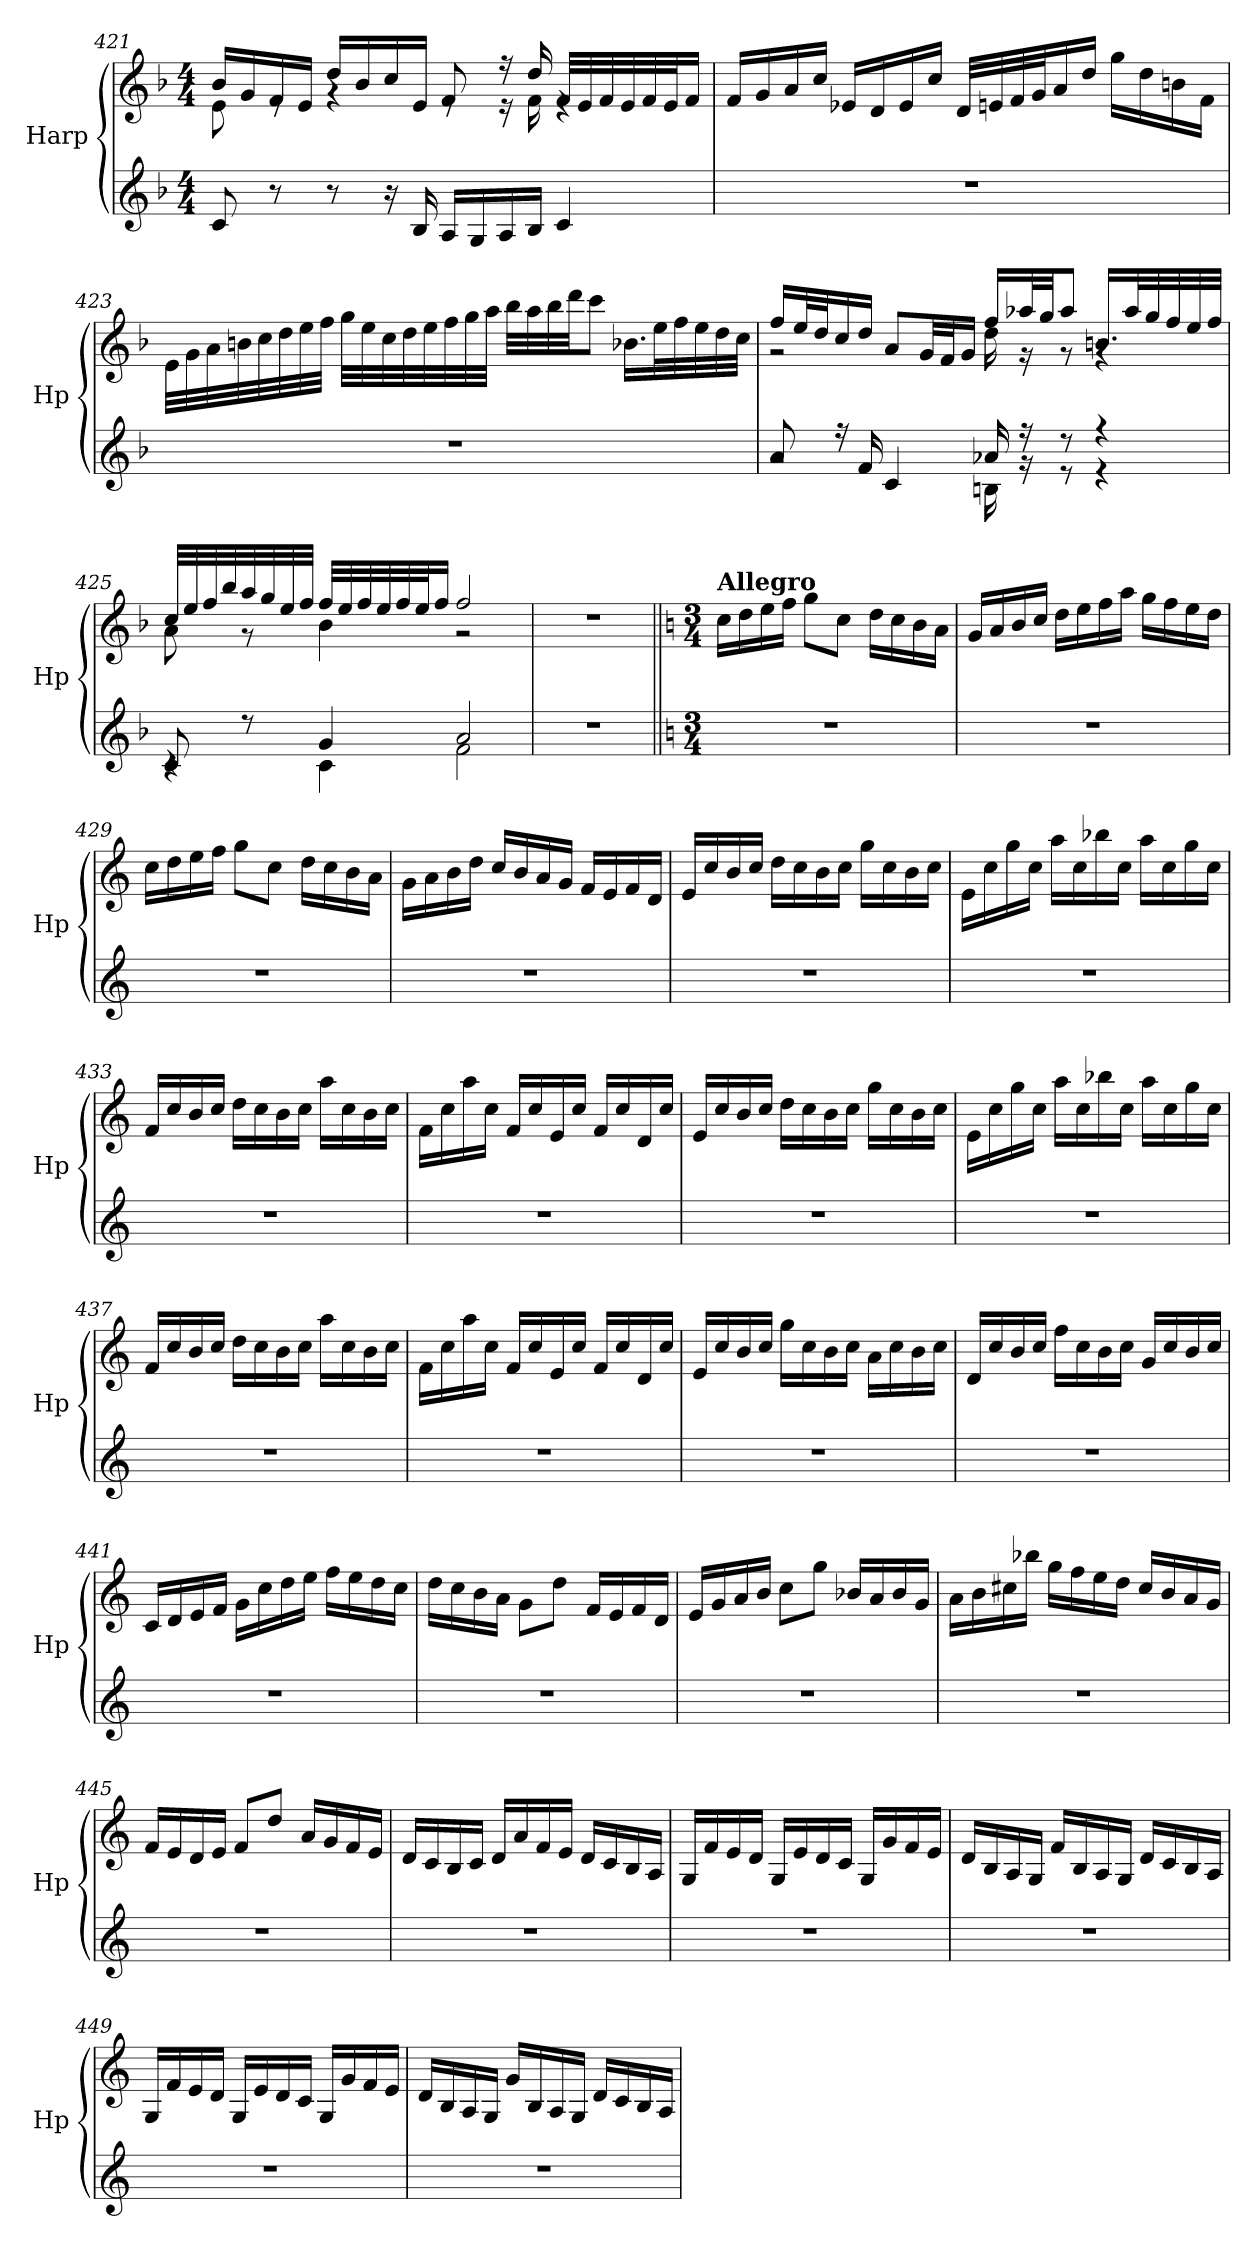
**kern	**kern
*part1	*part1
*staff2	*staff1
*I"Harp	*
*I'Hp	*
!!LO:LB:g=z
*clefG2	*clefG2
*k[b-]	*k[b-]
*M4/4	*M4/4
=421	=421
*	*^
8c/	16b-/LL	8e\
.	16g/	.
8r	16f/	8re
.	16e/JJ	.
8r	16dd/LL	4rg
.	16b-/	.
16r	16cc/	.
16B-/	16e/JJ	.
16A/LL	8f/	8re
16G/	.	.
16A/	16r	16re
16B-/JJ	16dd/	16f\
4c/	32f/LLL	4re
.	32e/	.
.	32f/	.
.	32e/	.
.	32f/	.
.	32e/J	.
.	16f/JJ	.
*	*v	*v
=422	=422
1r	16f/LL
.	16g/
.	16a/
.	16cc/JJ
.	16e-X/LL
.	16d/
.	16e-/
.	16cc/JJ
.	32d/LLL
.	32en/
.	32f/
.	32g/J
.	16a/
.	16dd/JJ
.	16gg\LL
.	16dd\
.	16bn\
.	16f\JJ
!!LO:LB:g=z
=423	=423
1r	32e\LLL
.	32g\
.	32a\
.	32bn\
.	32cc\
.	32dd\
.	32ee\
.	32ff\JJJ
.	32gg\LLL
.	32ee\
.	32cc\
.	32dd\
.	32ee\
.	32ff\
.	32gg\
.	32aa\JJJ
.	32bb-\LLL
.	32aa\
.	32bb-\
.	32ddd\JJ
.	8ccc\J
.	16.b-X\LL
.	32ee\L
.	32ff\
.	32ee\
.	32dd\
.	32cc\JJJ
!!LO:LB:g=z
=424	=424
*^	*^
8a/	2rg	16ff/LL	2rg
.	.	32ee/L	.
.	.	32dd/J	.
16r	.	16cc/	.
16f/	.	16dd/JJ	.
4c/	.	8a/L	.
.	.	32g/LL	.
.	.	32f/J	.
.	.	16g/JJ	.
16a-X/	16Bn\	16ff/LL	16dd\
16r	16rg	32aa-X/L	16r
.	.	32gg/JJ	.
8r	8re	8aa-/J	8rg
4r	4re	16.bn/LL	4rg
.	.	32aa-/L	.
.	.	32gg/	.
.	.	32ff/	.
.	.	32ee/	.
.	.	32ff/JJJ	.
=425	=425	=425	=425
8c/	4rc	32cc/LLL	8a\
.	.	32ee/	.
.	.	32ff/	.
.	.	32bb-/	.
8r	.	32aa/	8r
.	.	32gg/	.
.	.	32ee/	.
.	.	32ff/JJJ	.
4g/	4c\	32ff/LLL	4b-\
.	.	32ee/	.
.	.	32ff/	.
.	.	32ee/	.
.	.	32ff/	.
.	.	32ee/J	.
.	.	16ff/JJ	.
2a/	2f\	2ff/	2r
*v	*v	*	*
*	*v	*v
=426	=426
1r	1r
!!LO:PB:g=z
=427||	=427||
*k[]	*k[]
*M3/4	*M3/4
!	!LO:TX:a:B:t=Allegro
2.r	16cc\LL
.	16dd\
.	16ee\
.	16ff\JJ
.	8gg\L
.	8cc\J
.	16dd\LL
.	16cc\
.	16b\
.	16a\JJ
=428	=428
2.r	16g/LL
.	16a/
.	16b/
.	16cc/JJ
.	16dd\LL
.	16ee\
.	16ff\
.	16aa\JJ
.	16gg\LL
.	16ff\
.	16ee\
.	16dd\JJ
=429	=429
2.r	16cc\LL
.	16dd\
.	16ee\
.	16ff\JJ
.	8gg\L
.	8cc\J
.	16dd\LL
.	16cc\
.	16b\
.	16a\JJ
=430	=430
2.r	16g\LL
.	16a\
.	16b\
.	16dd\JJ
.	16cc/LL
.	16b/
.	16a/
.	16g/JJ
.	16f/LL
.	16e/
.	16f/
.	16d/JJ
!!LO:LB:g=z
=431	=431
2.r	16e/LL
.	16cc/
.	16b/
.	16cc/JJ
.	16dd\LL
.	16cc\
.	16b\
.	16cc\JJ
.	16gg\LL
.	16cc\
.	16b\
.	16cc\JJ
=432	=432
2.r	16e\LL
.	16cc\
.	16gg\
.	16cc\JJ
.	16aa\LL
.	16cc\
.	16bb-X\
.	16cc\JJ
.	16aa\LL
.	16cc\
.	16gg\
.	16cc\JJ
=433	=433
2.r	16f/LL
.	16cc/
.	16b/
.	16cc/JJ
.	16dd\LL
.	16cc\
.	16b\
.	16cc\JJ
.	16aa\LL
.	16cc\
.	16b\
.	16cc\JJ
=434	=434
2.r	16f\LL
.	16cc\
.	16aa\
.	16cc\JJ
.	16f/LL
.	16cc/
.	16e/
.	16cc/JJ
.	16f/LL
.	16cc/
.	16d/
.	16cc/JJ
!!LO:LB:g=z
=435	=435
2.r	16e/LL
.	16cc/
.	16b/
.	16cc/JJ
.	16dd\LL
.	16cc\
.	16b\
.	16cc\JJ
.	16gg\LL
.	16cc\
.	16b\
.	16cc\JJ
=436	=436
2.r	16e\LL
.	16cc\
.	16gg\
.	16cc\JJ
.	16aa\LL
.	16cc\
.	16bb-X\
.	16cc\JJ
.	16aa\LL
.	16cc\
.	16gg\
.	16cc\JJ
=437	=437
2.r	16f/LL
.	16cc/
.	16b/
.	16cc/JJ
.	16dd\LL
.	16cc\
.	16b\
.	16cc\JJ
.	16aa\LL
.	16cc\
.	16b\
.	16cc\JJ
=438	=438
2.r	16f\LL
.	16cc\
.	16aa\
.	16cc\JJ
.	16f/LL
.	16cc/
.	16e/
.	16cc/JJ
.	16f/LL
.	16cc/
.	16d/
.	16cc/JJ
!!LO:LB:g=z
=439	=439
2.r	16e/LL
.	16cc/
.	16b/
.	16cc/JJ
.	16gg\LL
.	16cc\
.	16b\
.	16cc\JJ
.	16a\LL
.	16cc\
.	16b\
.	16cc\JJ
=440	=440
2.r	16d/LL
.	16cc/
.	16b/
.	16cc/JJ
.	16ff\LL
.	16cc\
.	16b\
.	16cc\JJ
.	16g/LL
.	16cc/
.	16b/
.	16cc/JJ
=441	=441
2.r	16c/LL
.	16d/
.	16e/
.	16f/JJ
.	16g\LL
.	16cc\
.	16dd\
.	16ee\JJ
.	16ff\LL
.	16ee\
.	16dd\
.	16cc\JJ
=442	=442
2.r	16dd\LL
.	16cc\
.	16b\
.	16a\JJ
.	8g\L
.	8dd\J
.	16f/LL
.	16e/
.	16f/
.	16d/JJ
!!LO:LB:g=z
=443	=443
2.r	16e/LL
.	16g/
.	16a/
.	16b/JJ
.	8cc\L
.	8gg\J
.	16b-X/LL
.	16a/
.	16b-/
.	16g/JJ
=444	=444
2.r	16a\LL
.	16b\
.	16cc#X\
.	16bb-X\JJ
.	16gg\LL
.	16ff\
.	16ee\
.	16dd\JJ
.	16cc#/LL
.	16b/
.	16a/
.	16g/JJ
=445	=445
2.r	16f/LL
.	16e/
.	16d/
.	16e/JJ
.	8f/L
.	8dd/J
.	16a/LL
.	16g/
.	16f/
.	16e/JJ
=446	=446
2.r	16d/LL
.	16c/
.	16B/
.	16c/JJ
.	16d/LL
.	16a/
.	16f/
.	16e/JJ
.	16d/LL
.	16c/
.	16B/
.	16A/JJ
!!LO:LB:g=z
=447	=447
2.r	16G/LL
.	16f/
.	16e/
.	16d/JJ
.	16G/LL
.	16e/
.	16d/
.	16c/JJ
.	16G/LL
.	16g/
.	16f/
.	16e/JJ
=448	=448
2.r	16d/LL
.	16B/
.	16A/
.	16G/JJ
.	16f/LL
.	16B/
.	16A/
.	16G/JJ
.	16d/LL
.	16c/
.	16B/
.	16A/JJ
=449	=449
2.r	16G/LL
.	16f/
.	16e/
.	16d/JJ
.	16G/LL
.	16e/
.	16d/
.	16c/JJ
.	16G/LL
.	16g/
.	16f/
.	16e/JJ
!!LO:PB:g=z
=450	=450
2.r	16d/LL
.	16B/
.	16A/
.	16G/JJ
.	16g/LL
.	16B/
.	16A/
.	16G/JJ
.	16d/LL
.	16c/
.	16B/
.	16A/JJ
=	=
*-	*-
